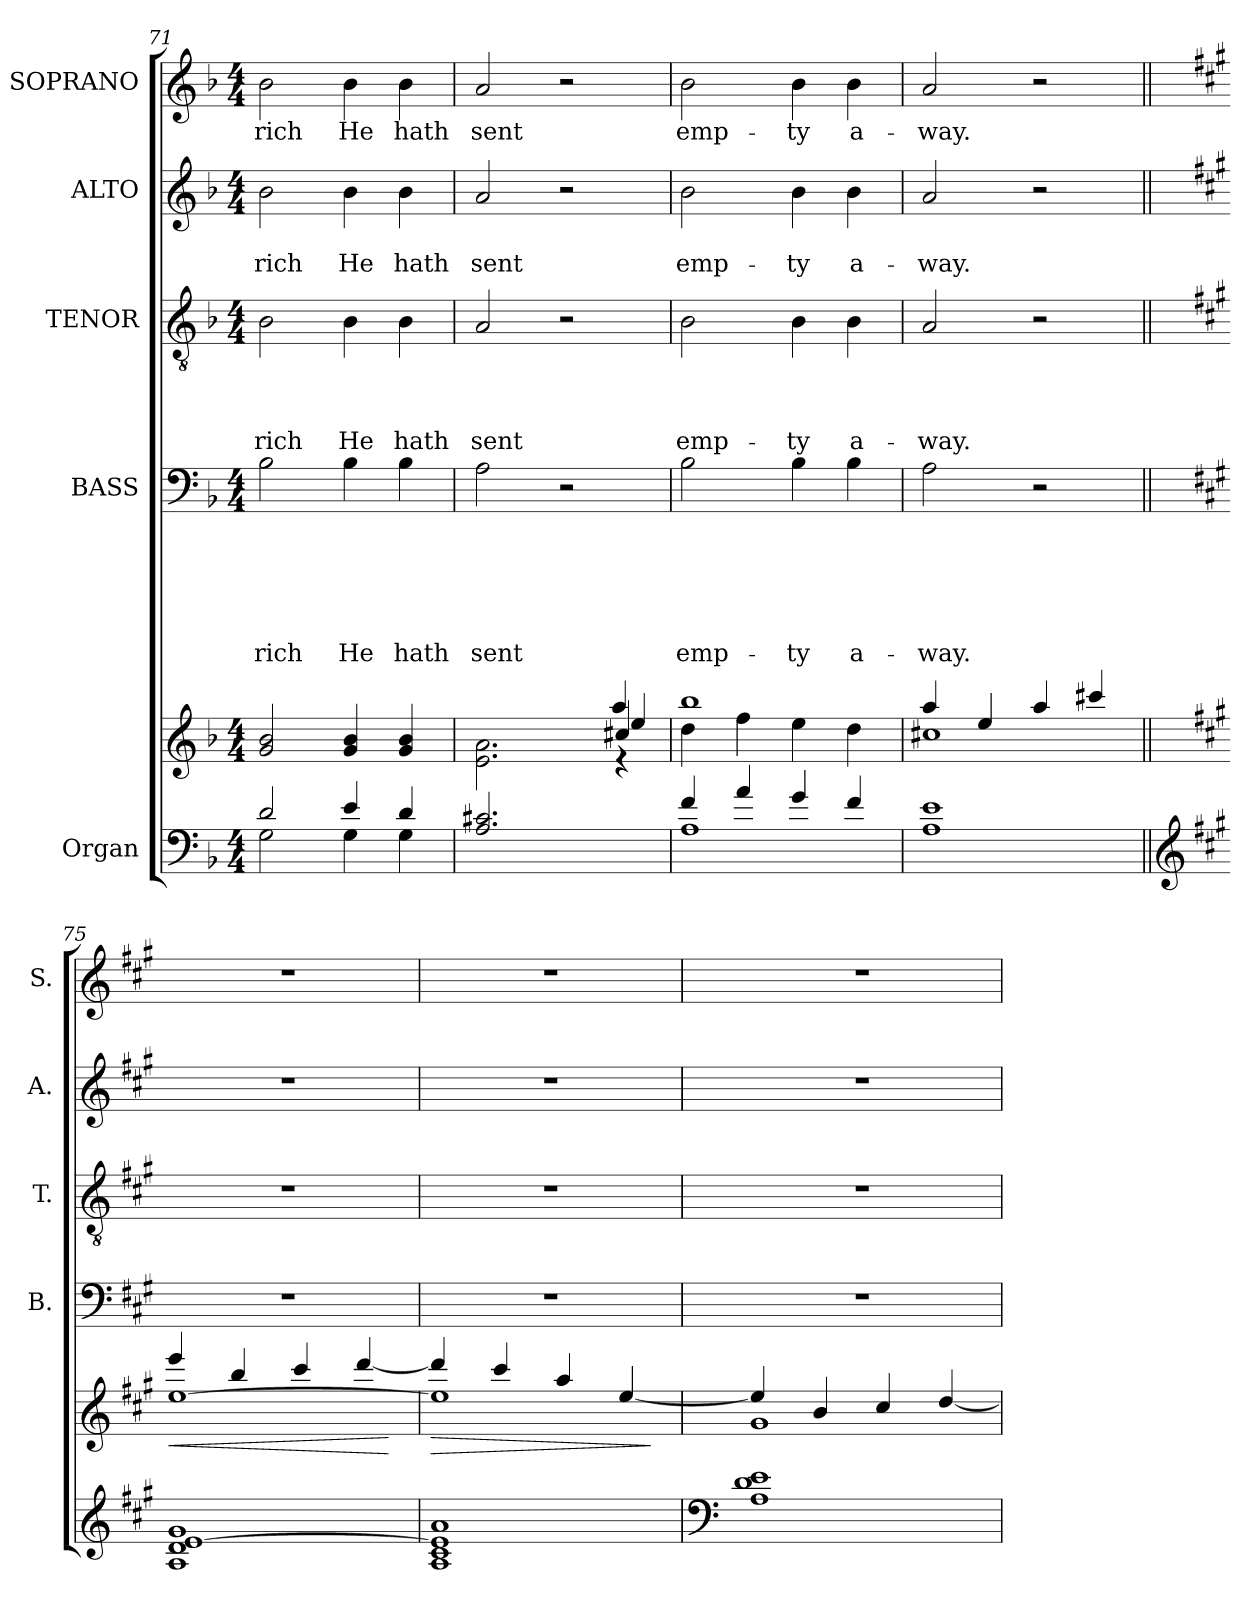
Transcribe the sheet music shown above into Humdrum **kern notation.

**kern	**kern	**dynam	**kern	**text	**text	**text	**text	**text	**text	**kern	**text	**text	**text	**text	**kern	**text	**text	**kern	**text
*part5	*part5	*part5	*part4	*part4	*part4	*part4	*part4	*part4	*part4	*part3	*part3	*part3	*part3	*part3	*part2	*part2	*part2	*part1	*part1
*staff6	*staff5	*staff5/6	*staff4	*staff4	*staff4	*staff4	*staff4	*staff4	*staff4	*staff3	*staff3	*staff3	*staff3	*staff3	*staff2	*staff2	*staff2	*staff1	*staff1
*I"Organ	*	*	*I"BASS	*	*	*	*	*	*	*I"TENOR	*	*	*	*	*I"ALTO	*	*	*I"SOPRANO	*
*	*	*	*I'B.	*	*	*	*	*	*	*I'T.	*	*	*	*	*I'A.	*	*	*I'S.	*
*clefF4	*clefG2	*	*clefF4	*	*	*	*	*	*	*clefGv2	*	*	*	*	*clefG2	*	*	*clefG2	*
*k[b-]	*k[b-]	*	*k[b-]	*	*	*	*	*	*	*k[b-]	*	*	*	*	*k[b-]	*	*	*k[b-]	*
*F:	*F:	*	*F:	*	*	*	*	*	*	*F:	*	*	*	*	*F:	*	*	*F:	*
*M4/4	*M4/4	*	*M4/4	*	*	*	*	*	*	*M4/4	*	*	*	*	*M4/4	*	*	*M4/4	*
=71	=71	=71	=71	=71	=71	=71	=71	=71	=71	=71	=71	=71	=71	=71	=71	=71	=71	=71	=71
*^	*	*	*	*	*	*	*	*	*	*	*	*	*	*	*	*	*	*	*
!	!	!	!	!	!	!	!	!	!	!LO:LY:b	!	!	!	!	!LO:LY:b	!	!	!LO:LY:b	!	!LO:LY:b
2G\	2d/	2g/ 2b-/	.	2B-\	.	.	.	.	.	rich	2B-\	.	.	.	rich	2b-\	.	rich	2b-\	rich
!	!	!	!	!	!	!	!	!	!	!LO:LY:b	!	!	!	!	!LO:LY:b	!	!	!LO:LY:b	!	!LO:LY:b
4G\	4e/	4g/ 4b-/	.	4B-\	.	.	.	.	.	He	4B-\	.	.	.	He	4b-\	.	He	4b-\	He
!	!	!	!	!	!	!	!	!	!	!LO:LY:b	!	!	!	!	!LO:LY:b	!	!	!LO:LY:b	!	!LO:LY:b
4G\	4d/	4g/ 4b-/	.	4B-\	.	.	.	.	.	hath	4B-\	.	.	.	hath	4b-\	.	hath	4b-\	hath
=72	=72	=72	=72	=72	=72	=72	=72	=72	=72	=72	=72	=72	=72	=72	=72	=72	=72	=72	=72	=72
*	*	*^	*	*	*	*	*	*	*	*	*	*	*	*	*	*	*	*	*	*
*	*	*	*^	*	*	*	*	*	*	*	*	*	*	*	*	*	*	*	*	*	*
*	*	*	*	*^	*	*	*	*	*	*	*	*	*	*	*	*	*	*	*	*	*	*
!LO:TX:b:i:t=Man.	!	!	!	!	!	!	!	!	!	!	!	!	!	!	!	!	!	!	!	!	!	!	!
!	!	!	!	!	!	!	!	!	!	!	!	!	!LO:LY:b	!	!	!	!	!LO:LY:b	!	!	!LO:LY:b	!	!LO:LY:b
*v	*v	*	*	*	*	*	*	*	*	*	*	*	*	*	*	*	*	*	*	*	*	*	*
2.A/ 2.c#X/	2.e\ 2.a\	2.ryy	2.ryy	2.ryy	.	2A\	.	.	.	.	.	sent	2A/	.	.	.	sent	2a/	.	sent	2a/	sent
.	.	.	.	.	.	2r	.	.	.	.	.	.	2r	.	.	.	.	2r	.	.	2r	.
4ryy	4cc#X/	4ee/	4aa/	4re	.	.	.	.	.	.	.	.	.	.	.	.	.	.	.	.	.	.
!!LO:LB:g=z
=73	=73	=73	=73	=73	=73	=73	=73	=73	=73	=73	=73	=73	=73	=73	=73	=73	=73	=73	=73	=73	=73	=73
*^	*	*	*	*	*	*	*	*	*	*	*	*	*	*	*	*	*	*	*	*	*	*
!	!	!	!	!	!	!	!	!	!	!	!	!	!LO:LY:b	!	!	!	!	!LO:LY:b	!	!	!LO:LY:b	!	!LO:LY:b
*	*	*	*v	*v	*v	*	*	*	*	*	*	*	*	*	*	*	*	*	*	*	*	*	*
1A	4f/	1bb-	4dd\	.	2B-\	.	.	.	.	.	emp-	2B-\	.	.	.	emp-	2b-\	.	emp-	2b-\	emp-
.	4a/	.	4ff\	.	.	.	.	.	.	.	.	.	.	.	.	.	.	.	.	.	.
!	!	!	!	!	!	!	!	!	!	!	!LO:LY:b	!	!	!	!	!LO:LY:b	!	!	!LO:LY:b	!	!LO:LY:b
.	4g/	.	4ee\	.	4B-\	.	.	.	.	.	-ty	4B-\	.	.	.	-ty	4b-\	.	-ty	4b-\	-ty
!	!	!	!	!	!	!	!	!	!	!	!LO:LY:b	!	!	!	!	!LO:LY:b	!	!	!LO:LY:b	!	!LO:LY:b
.	4f/	.	4dd\	.	4B-\	.	.	.	.	.	a-	4B-\	.	.	.	a-	4b-\	.	a-	4b-\	a-
=74	=74	=74	=74	=74	=74	=74	=74	=74	=74	=74	=74	=74	=74	=74	=74	=74	=74	=74	=74	=74	=74
!	!	!	!	!	!	!	!	!	!	!	!LO:LY:b	!	!	!	!	!LO:LY:b	!	!	!LO:LY:b	!	!LO:LY:b
*v	*v	*	*	*	*	*	*	*	*	*	*	*	*	*	*	*	*	*	*	*	*
1A 1e	1cc#X	4aa/	.	2A\	.	.	.	.	.	-way.	2A/	.	.	.	-way.	2a/	.	-way.	2a/	-way.
.	.	4ee/	.	.	.	.	.	.	.	.	.	.	.	.	.	.	.	.	.	.
.	.	4aa/	.	2r	.	.	.	.	.	.	2r	.	.	.	.	2r	.	.	2r	.
.	.	4ccc#X/	.	.	.	.	.	.	.	.	.	.	.	.	.	.	.	.	.	.
=75||	=75||	=75||	=75||	=75||	=75||	=75||	=75||	=75||	=75||	=75||	=75||	=75||	=75||	=75||	=75||	=75||	=75||	=75||	=75||	=75||
*clefG2	*	*	*	*	*	*	*	*	*	*	*	*	*	*	*	*	*	*	*	*
*k[f#c#g#]	*k[f#c#g#]	*	*	*k[f#c#g#]	*	*	*	*	*	*	*k[f#c#g#]	*	*	*	*	*k[f#c#g#]	*	*	*k[f#c#g#]	*
*A:	*A:	*	*	*A:	*	*	*	*	*	*	*A:	*	*	*	*	*A:	*	*	*A:	*
!	!	!	!LO:HP:b	!	!	!	!	!	!	!	!	!	!	!	!	!	!	!	!	!
1A 1d [>1e 1g#	[<1ee	4eee/	<	1r	.	.	.	.	.	.	1r	.	.	.	.	1r	.	.	1r	.
.	.	4bb/	.	.	.	.	.	.	.	.	.	.	.	.	.	.	.	.	.	.
.	.	4ccc#/	.	.	.	.	.	.	.	.	.	.	.	.	.	.	.	.	.	.
.	.	[>4ddd/	.	.	.	.	.	.	.	.	.	.	.	.	.	.	.	.	.	.
*	*v	*v	*	*	*	*	*	*	*	*	*	*	*	*	*	*	*	*	*	*
.	.	[	.	.	.	.	.	.	.	.	.	.	.	.	.	.	.	.	.
=76	=76	=76	=76	=76	=76	=76	=76	=76	=76	=76	=76	=76	=76	=76	=76	=76	=76	=76	=76
!	!	!LO:HP:b	!	!	!	!	!	!	!	!	!	!	!	!	!	!	!	!	!
*	*^	*	*	*	*	*	*	*	*	*	*	*	*	*	*	*	*	*	*
1A 1c# 1e] 1a	1ee]	4ddd/]	>	1r	.	.	.	.	.	.	1r	.	.	.	.	1r	.	.	1r	.
.	.	4ccc#/	.	.	.	.	.	.	.	.	.	.	.	.	.	.	.	.	.	.
.	.	4aa/	.	.	.	.	.	.	.	.	.	.	.	.	.	.	.	.	.	.
.	.	[>4ee/	.	.	.	.	.	.	.	.	.	.	.	.	.	.	.	.	.	.
*	*v	*v	*	*	*	*	*	*	*	*	*	*	*	*	*	*	*	*	*	*
.	.	]	.	.	.	.	.	.	.	.	.	.	.	.	.	.	.	.	.
=77	=77	=77	=77	=77	=77	=77	=77	=77	=77	=77	=77	=77	=77	=77	=77	=77	=77	=77	=77
*clefF4	*	*	*	*	*	*	*	*	*	*	*	*	*	*	*	*	*	*	*
*	*^	*	*	*	*	*	*	*	*	*	*	*	*	*	*	*	*	*	*
1A 1d 1e	1g#	4ee/]	.	1r	.	.	.	.	.	.	1r	.	.	.	.	1r	.	.	1r	.
.	.	4b/	.	.	.	.	.	.	.	.	.	.	.	.	.	.	.	.	.	.
.	.	4cc#/	.	.	.	.	.	.	.	.	.	.	.	.	.	.	.	.	.	.
.	.	[>4dd/	.	.	.	.	.	.	.	.	.	.	.	.	.	.	.	.	.	.
*	*v	*v	*	*	*	*	*	*	*	*	*	*	*	*	*	*	*	*	*	*
=	=	=	=	=	=	=	=	=	=	=	=	=	=	=	=	=	=	=	=
*-	*-	*-	*-	*-	*-	*-	*-	*-	*-	*-	*-	*-	*-	*-	*-	*-	*-	*-	*-
